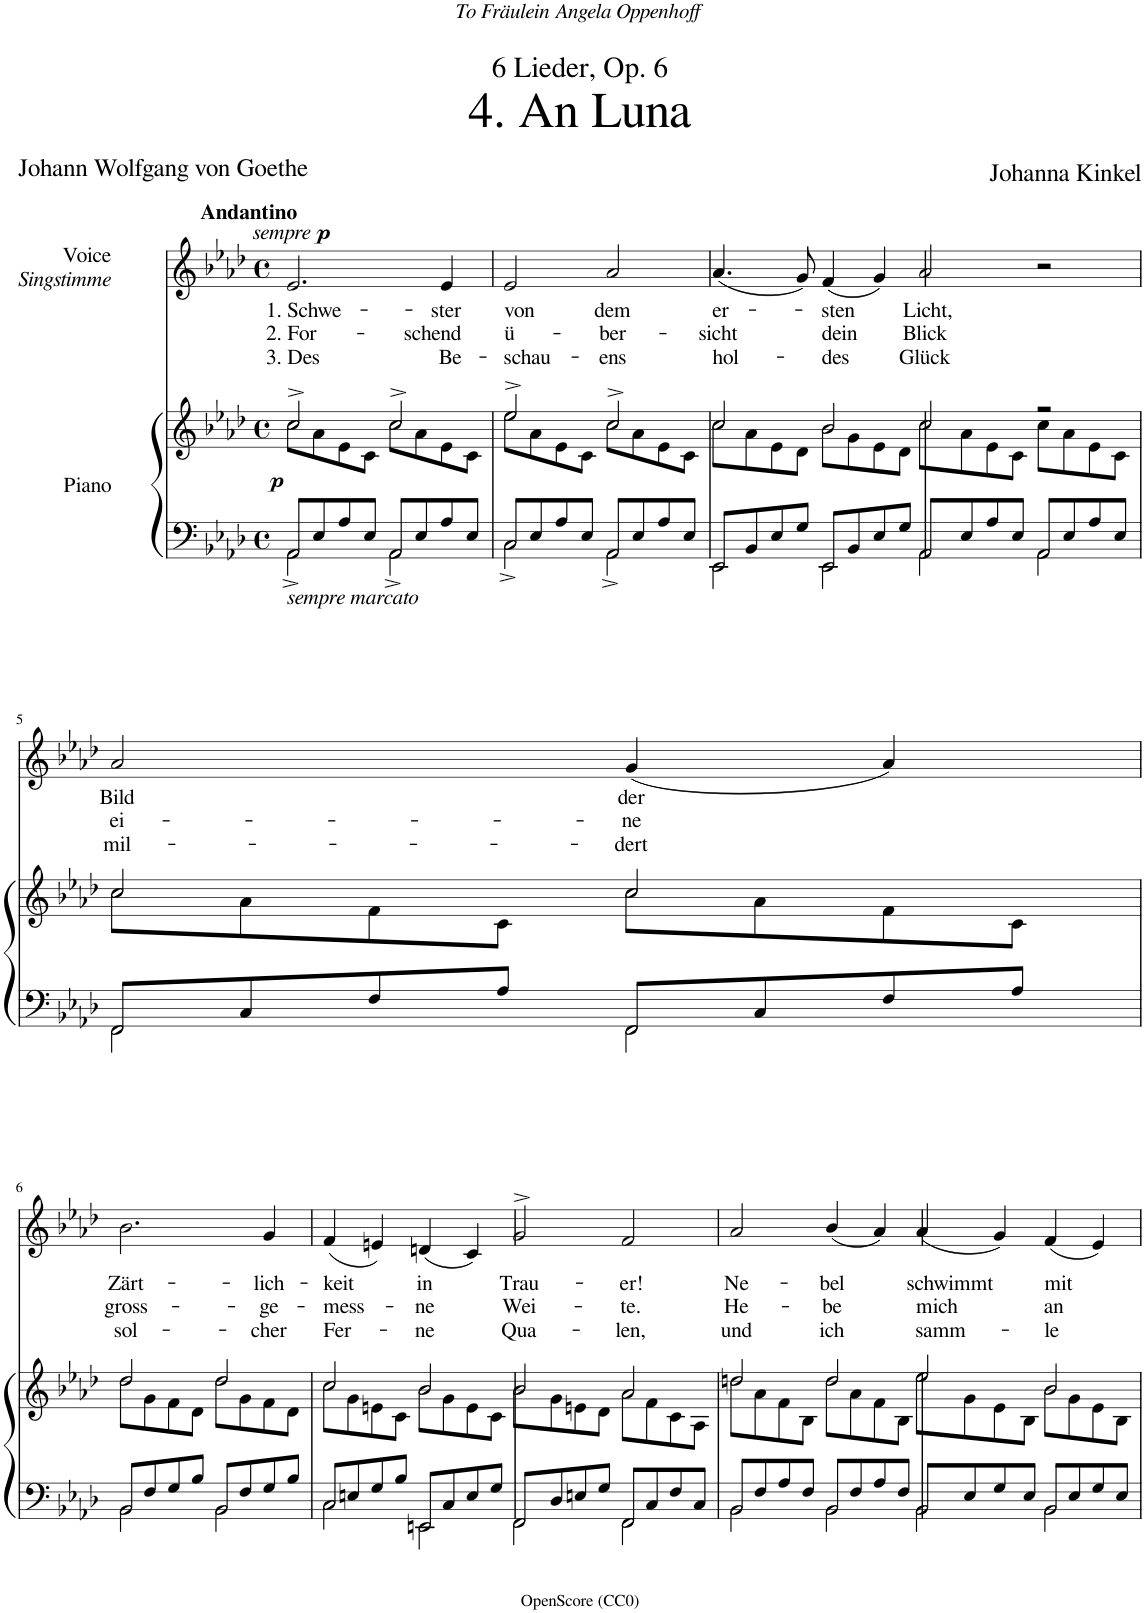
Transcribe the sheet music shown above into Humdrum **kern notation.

**kern	**kern	**dynam	**kern	**text	**text	**text	**dynam
*part2	*part2	*part2	*part1	*part1	*part1	*part1	*part1
*staff3	*staff2	*staff2/3	*staff1	*staff1	*staff1	*staff1	*staff1
*I"Piano	*	*	*I"Voice Singstimme	*	*	*	*
*I'Pno	*	*	*	*	*	*	*
*clefF4	*clefG2	*	*clefG2	*	*	*	*
*k[b-e-a-d-]	*k[b-e-a-d-]	*	*k[b-e-a-d-]	*	*	*	*
*M4/4	*M4/4	*	*M4/4	*	*	*	*
*met(c)	*met(c)	*	*met(c)	*	*	*	*
=1	=1	=1	=1	=1	=1	=1	=1
*	*^	*	*	*	*	*	*
!	!	!	!	!LO:TX:a:B:t=Andantino	!	!	!	!
!LO:TX:b:i:t=sempre marcato	!	!	!	!	!	!	!	!
!LO:N:head=open	!	!LO:N:head=open	!LO:DY:b	!	!LO:LY:b	!LO:LY:b	!LO:LY:b	!LO:DY:a
*^	*	*	*	*	*	*	*	*
!	!	!	!	!	!	!	!	!	!LO:DY:n=1:a
8AA-/L	2AA-^\	2cc^/	8cc\L	p	2.e-/	1. Schwe-	2. For-	3. Des	other-dynamics p
8E-/	.	.	8a-\	.	.	.	.	.	.
8A-/	.	.	8e-\	.	.	.	.	.	.
8E-/J	.	.	8c\J	.	.	.	.	.	.
!LO:N:head=open	!	!	!LO:N:head=open	!	!	!	!	!	!
8AA-/L	2AA-^\	2cc^/	8cc\L	.	.	.	.	.	.
8E-/	.	.	8a-\	.	.	.	.	.	.
!	!	!	!	!	!	!LO:LY:b	!LO:LY:b	!LO:LY:b	!
8A-/	.	.	8e-\	.	4e-/	-ster	-schend	Be-	.
8E-/J	.	.	8c\J	.	.	.	.	.	.
=2	=2	=2	=2	=2	=2	=2	=2	=2	=2
!LO:N:head=open	!	!	!LO:N:head=open	!	!	!LO:LY:b	!LO:LY:b	!LO:LY:b	!
8C/L	2C^\	2ee-^/	8ee-\L	.	2e-/	von	ü-	-schau-	.
8E-/	.	.	8a-\	.	.	.	.	.	.
8A-/	.	.	8e-\	.	.	.	.	.	.
8E-/J	.	.	8c\J	.	.	.	.	.	.
!LO:N:head=open	!	!	!LO:N:head=open	!	!	!LO:LY:b	!LO:LY:b	!LO:LY:b	!
8AA-/L	2AA-^\	2cc^/	8cc\L	.	2a-/	dem	-ber-	-ens	.
8E-/	.	.	8a-\	.	.	.	.	.	.
8A-/	.	.	8e-\	.	.	.	.	.	.
8E-/J	.	.	8c\J	.	.	.	.	.	.
=3	=3	=3	=3	=3	=3	=3	=3	=3	=3
!LO:N:head=open	!	!	!LO:N:head=open	!	!	!LO:LY:b	!LO:LY:b	!LO:LY:b	!
8EE-/L	2EE-^\	2cc^/	8cc\L	.	(4.a-/	er-	-sicht	hol-	.
8BB-/	.	.	8a-\	.	.	.	.	.	.
8E-/	.	.	8e-\	.	.	.	.	.	.
8G/J	.	.	8d-\J	.	8g/)	.	.	.	.
!LO:N:head=open	!	!	!LO:N:head=open	!	!	!LO:LY:b	!LO:LY:b	!LO:LY:b	!
8EE-/L	2EE-^\	2b-^/	8b-\L	.	(4f/	-sten	dein	-des	.
8BB-/	.	.	8g\	.	.	.	.	.	.
8E-/	.	.	8e-\	.	4g/)	.	.	.	.
8G/J	.	.	8d-\J	.	.	.	.	.	.
=4	=4	=4	=4	=4	=4	=4	=4	=4	=4
!LO:N:head=open	!	!	!LO:N:head=open	!	!	!LO:LY:b	!LO:LY:b	!LO:LY:b	!
8AA-/L	2AA-^\	2cc^/	8cc\L	.	2a-/	Licht,	Blick	Glück	.
8E-/	.	.	8a-\	.	.	.	.	.	.
8A-/	.	.	8e-\	.	.	.	.	.	.
8E-/J	.	.	8c\J	.	.	.	.	.	.
!LO:N:head=open	!	!	!	!	!	!	!	!	!
8AA-/L	2AA-^\	2r	8cc\L	.	2r	.	.	.	.
8E-/	.	.	8a-\	.	.	.	.	.	.
8A-/	.	.	8e-\	.	.	.	.	.	.
8E-/J	.	.	8c\J	.	.	.	.	.	.
!!LO:LB:g=z
=5	=5	=5	=5	=5	=5	=5	=5	=5	=5
!LO:N:head=open	!	!	!LO:N:head=open	!	!	!LO:LY:b	!LO:LY:b	!LO:LY:b	!
8FF/L	2FF^\	2cc^/	8cc\L	.	2a-/	Bild	ei-	mil-	.
8C/	.	.	8a-\	.	.	.	.	.	.
8F/	.	.	8f\	.	.	.	.	.	.
8A-/J	.	.	8c\J	.	.	.	.	.	.
!LO:N:head=open	!	!	!LO:N:head=open	!	!	!LO:LY:b	!LO:LY:b	!LO:LY:b	!
8FF/L	2FF^\	2cc^/	8cc\L	.	(4g/	der	-ne	-dert	.
8C/	.	.	8a-\	.	.	.	.	.	.
8F/	.	.	8f\	.	4a-/)	.	.	.	.
8A-/J	.	.	8c\J	.	.	.	.	.	.
!!LO:LB:g=z
=6	=6	=6	=6	=6	=6	=6	=6	=6	=6
!LO:N:head=open	!	!	!LO:N:head=open	!	!	!LO:LY:b	!LO:LY:b	!LO:LY:b	!
8BB-/L	2BB-^\	2dd-^/	8dd-\L	.	2.b-\	Zärt-	gross-	sol-	.
8F/	.	.	8g\	.	.	.	.	.	.
8G/	.	.	8f\	.	.	.	.	.	.
8B-/J	.	.	8d-\J	.	.	.	.	.	.
!LO:N:head=open	!	!	!LO:N:head=open	!	!	!	!	!	!
8BB-/L	2BB-^\	2dd-^/	8dd-\L	.	.	.	.	.	.
8F/	.	.	8g\	.	.	.	.	.	.
!	!	!	!	!	!	!LO:LY:b	!LO:LY:b	!LO:LY:b	!
8G/	.	.	8f\	.	4g/	-lich-	-ge-	-cher	.
8B-/J	.	.	8d-\J	.	.	.	.	.	.
=7	=7	=7	=7	=7	=7	=7	=7	=7	=7
!LO:N:head=open	!	!	!LO:N:head=open	!	!	!LO:LY:b	!LO:LY:b	!LO:LY:b	!
8C/L	2C^\	2cc^/	8cc\L	.	(4f/	-keit	-mess-	Fer-	.
8En/	.	.	8g\	.	.	.	.	.	.
8G/	.	.	8en\	.	4en/)	.	.	.	.
8B-/J	.	.	8c\J	.	.	.	.	.	.
!LO:N:head=open	!	!	!LO:N:head=open	!	!	!LO:LY:b	!LO:LY:b	!LO:LY:b	!
8EEn/L	2EE^\	2b-^/	8b-\L	.	(4dn/	in	-ne	-ne	.
8C/	.	.	8g\	.	.	.	.	.	.
8E/	.	.	8e\	.	4c/)	.	.	.	.
8G/J	.	.	8c\J	.	.	.	.	.	.
=8	=8	=8	=8	=8	=8	=8	=8	=8	=8
!LO:N:head=open	!	!	!LO:N:head=open	!	!	!LO:LY:b	!LO:LY:b	!LO:LY:b	!
8FF/L	2FF^\	2b-^/	8b-\L	.	2g^>/	Trau-	Wei-	Qua-	.
8D-/	.	.	8g\	.	.	.	.	.	.
8En/	.	.	8en\	.	.	.	.	.	.
8G/J	.	.	8d-\J	.	.	.	.	.	.
!LO:N:head=open	!	!	!LO:N:head=open	!	!	!LO:LY:b	!LO:LY:b	!LO:LY:b	!
8FF/L	2FF^\	2a-^/	8a-\L	.	2f'~/	-er!	-te.	-len,	.
8C/	.	.	8f\	.	.	.	.	.	.
8F/	.	.	8c\	.	.	.	.	.	.
8C/J	.	.	8A-\J	.	.	.	.	.	.
=9	=9	=9	=9	=9	=9	=9	=9	=9	=9
!LO:N:head=open	!	!	!LO:N:head=open	!	!	!LO:LY:b	!LO:LY:b	!LO:LY:b	!
8BB-/L	2BB-^\	2ddn^/	8dd\L	.	2a-/	Ne-	He-	und	.
8F/	.	.	8a-\	.	.	.	.	.	.
8A-/	.	.	8f\	.	.	.	.	.	.
8F/J	.	.	8B-\J	.	.	.	.	.	.
!LO:N:head=open	!	!	!LO:N:head=open	!	!	!LO:LY:b	!LO:LY:b	!LO:LY:b	!
8BB-/L	2BB-^\	2dd^/	8dd\L	.	(4b-/	-bel	-be	ich	.
8F/	.	.	8a-\	.	.	.	.	.	.
8A-/	.	.	8f\	.	4a-/)	.	.	.	.
8F/J	.	.	8B-\J	.	.	.	.	.	.
=10	=10	=10	=10	=10	=10	=10	=10	=10	=10
!LO:N:head=open	!	!	!LO:N:head=open	!	!	!LO:LY:b	!LO:LY:b	!LO:LY:b	!
8BB-/L	2BB-^\	2ee-^/	8ee-\L	.	(4a-/	schwimmt	mich	samm-	.
8E-/	.	.	8g\	.	.	.	.	.	.
8G/	.	.	8e-\	.	4g/)	.	.	.	.
8E-/J	.	.	8B-\J	.	.	.	.	.	.
!LO:N:head=open	!	!	!LO:N:head=open	!	!	!LO:LY:b	!LO:LY:b	!LO:LY:b	!
8BB-/L	2BB-^\	2b-^/	8b-\L	.	(4f/	mit	an	-le	.
8E-/	.	.	8g\	.	.	.	.	.	.
8G/	.	.	8e-\	.	4e-/)	.	.	.	.
8E-/J	.	.	8B-\J	.	.	.	.	.	.
*v	*v	*	*	*	*	*	*	*	*
*	*v	*v	*	*	*	*	*	*
=	=	=	=	=	=	=	=
*-	*-	*-	*-	*-	*-	*-	*-
